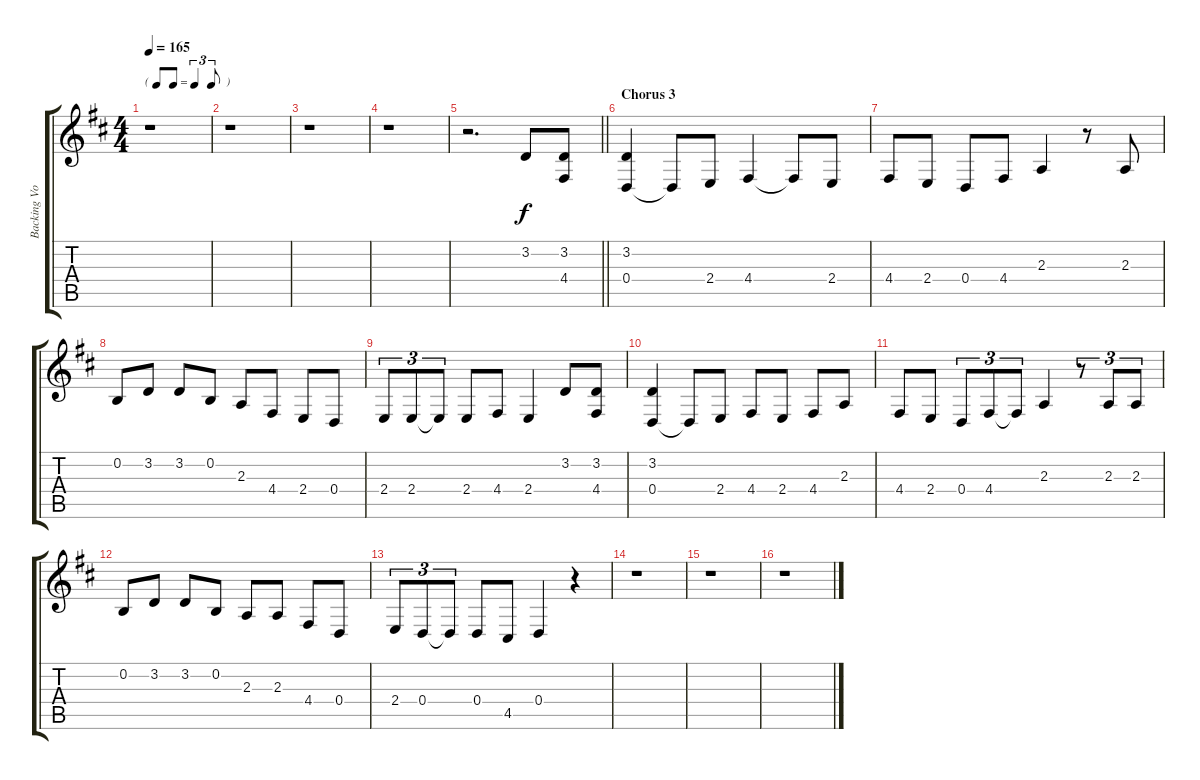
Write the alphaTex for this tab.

\track ("Backing Vocals" "Backing Vo") {instrument choiraahs}
\staff {score tabs}
\tuning (E4 B3 G3 D3 A2 E2) {hide}
\ts (4 4)
\tf triplet8th
\tempo 165
\clef g2
\ks d
r.1{dy f} |
r.1 |
r.1 |
r.1 |
\barLineRight lightlight
r.2{d} 3.2.8 (3.2 4.4).8 |
\section ("" "Chorus 3")
(3.2 0.4).4 0.4{t}.8 2.4.8 4.4.4 4.4{t}.8 2.4.8 |
4.4.8 2.4.8 0.4.8 4.4.8 2.3.4 r.8 2.3.8 |
0.2.8 3.2.8 3.2.8 0.2.8 2.3.8 4.4.8 2.4.8 0.4.8 |
2.4.8{tu (3 2)} 2.4.8{tu (3 2)} 2.4{t}.8{tu (3 2)} 2.4.8 4.4.8 2.4.4 3.2.8 (3.2 4.4).8 |
(3.2 0.4).4 0.4{t}.8 2.4.8 4.4.8 2.4.8 4.4.8 2.3.8 |
4.4.8 2.4.8 0.4.8{tu (3 2)} 4.4.8{tu (3 2)} 4.4{t}.8{tu (3 2)} 2.3.4 r.8{tu (3 2)} 2.3.8{tu (3 2)} 2.3.8{tu (3 2)} |
0.2.8 3.2.8 3.2.8 0.2.8 2.3.8 2.3.8 4.4.8 0.4.8 |
2.4.8{tu (3 2)} 0.4.8{tu (3 2)} 0.4{t}.8{tu (3 2)} 0.4.8 4.5.8 0.4.4 r.4 |
r.1 |
r.1 |
r.1
